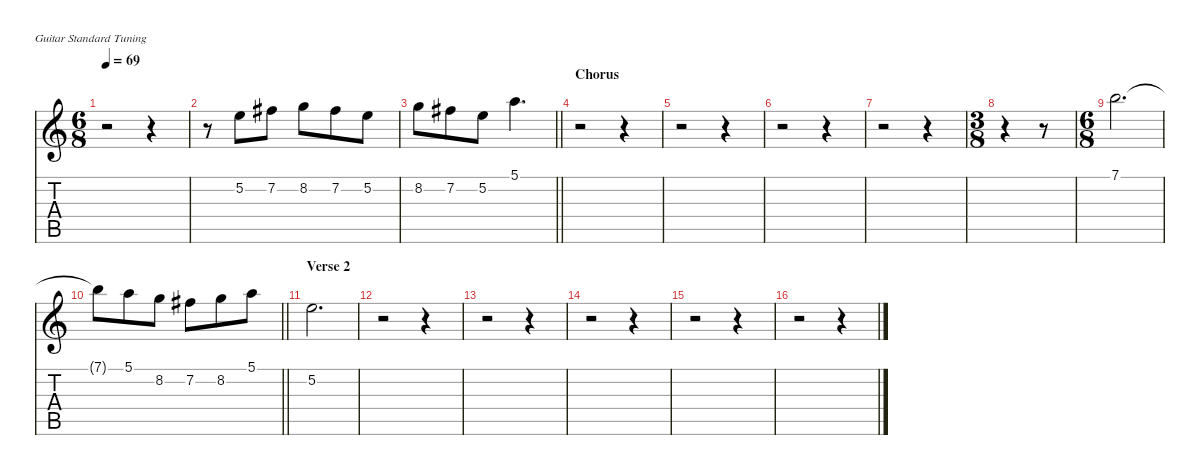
\defaultSystemsLayout 4
\hideDynamics
\bracketExtendMode nobrackets
\singleTrackTrackNamePolicy hidden
\multiTrackTrackNamePolicy hidden
\otherSystemsTrackNameOrientation horizontal
\track ("Guitar 3" "dist.guit.") {instrument distortionguitar}
\staff {score tabs}
\tuning (E4 B3 G3 D3 A2 E2)
\ts (6 8)
\tempo 69
\clef g2
\ks c
r.2{dy f beam Down} r.4{beam Down} |
r.8{instrument stringensemble1 beam Down} 5.2.8{beam Down} 7.2{acc #}.8{beam Down} 8.2.8{beam Down} 7.2{acc #}.8{beam Down} 5.2.8{beam Down} |
\barLineRight lightlight
8.2.8{beam Down} 7.2{acc #}.8{beam Down} 5.2.8{beam Down} 5.1.4{d beam Down} |
\section ("" "Chorus")
r.2{beam Down} r.4{beam Down} |
r.2{beam Down} r.4{beam Down} |
r.2{beam Down} r.4{beam Down} |
r.2{beam Down} r.4{beam Down} |
\ts (3 8)
\beaming (8 3)
r.4{beam Down} r.8{beam Down} |
\ts (6 8)
\beaming (8 3 3)
7.1.2{d beam Down} |
\barLineRight lightlight
7.1{t}.8{beam Down} 5.1.8{beam Down} 8.2.8{beam Down} 7.2{acc #}.8{beam Down} 8.2.8{beam Down} 5.1.8{beam Down} |
\section ("" "Verse 2")
5.2.2{d beam Down} |
r.2{beam Down} r.4{beam Down} |
r.2{beam Down} r.4{beam Down} |
r.2{beam Down} r.4{beam Down} |
r.2{beam Down} r.4{beam Down} |
r.2{beam Down} r.4{beam Down}
